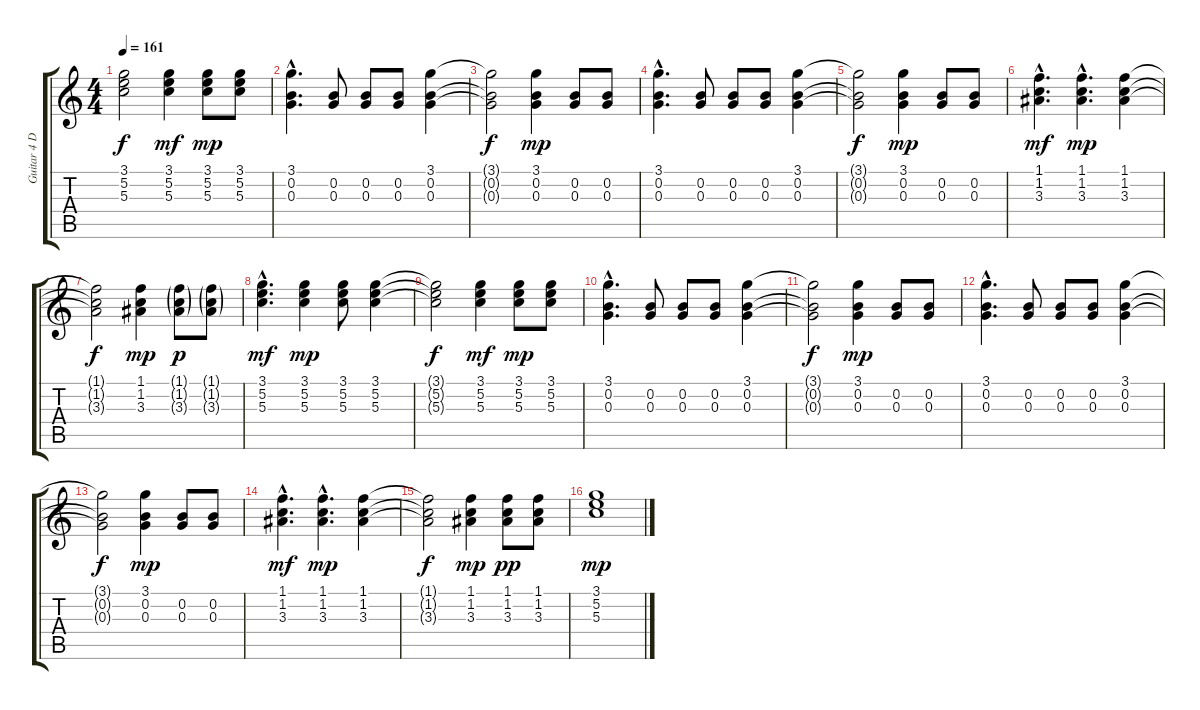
\track ("Guitar 4 Drop D" "Guitar 4 D") {instrument acousticguitarsteel}
\staff {score tabs}
\tuning (E4 B3 G3 D3 A2 D2) {hide}
\ts (4 4)
\tempo 161
\clef g2
\ks c
(3.1{t} 5.2{t} 5.3{t}).2{dy f} (3.1 5.2 5.3).4{dy mf} (3.1 5.2 5.3).8{dy mp} (3.1 5.2 5.3).8 |
(3.1{hac} 0.2{hac} 0.3{hac}).4{d} (0.2 0.3).8 (0.2 0.3).8 (0.2 0.3).8 (3.1 0.2 0.3).4 |
(3.1{t} 0.2{t} 0.3{t}).2{dy f} (3.1 0.2 0.3).4{dy mp} (0.2 0.3).8 (0.2 0.3).8 |
(3.1{hac} 0.2{hac} 0.3{hac}).4{d} (0.2 0.3).8 (0.2 0.3).8 (0.2 0.3).8 (3.1 0.2 0.3).4 |
(3.1{t} 0.2{t} 0.3{t}).2{dy f} (3.1 0.2 0.3).4{dy mp} (0.2 0.3).8 (0.2 0.3).8 |
(1.1{hac} 1.2{hac} 3.3{hac}).4{d dy mf} (1.1{hac} 1.2{hac} 3.3{hac}).4{d dy mp} (1.1 1.2 3.3).4 |
(1.1{t} 1.2{t} 3.3{t}).2{dy f} (1.1 1.2 3.3).4{dy mp} (1.1{g} 1.2{g} 3.3{g}).8{dy p} (1.1{g} 1.2{g} 3.3{g}).8 |
(3.1{hac} 5.2{hac} 5.3{hac}).4{d dy mf} (3.1 5.2 5.3).4{dy mp} (3.1 5.2 5.3).8 (3.1 5.2 5.3).4 |
(3.1{t} 5.2{t} 5.3{t}).2{dy f} (3.1 5.2 5.3).4{dy mf} (3.1 5.2 5.3).8{dy mp} (3.1 5.2 5.3).8 |
(3.1{hac} 0.2{hac} 0.3{hac}).4{d} (0.2 0.3).8 (0.2 0.3).8 (0.2 0.3).8 (3.1 0.2 0.3).4 |
(3.1{t} 0.2{t} 0.3{t}).2{dy f} (3.1 0.2 0.3).4{dy mp} (0.2 0.3).8 (0.2 0.3).8 |
(3.1{hac} 0.2{hac} 0.3{hac}).4{d} (0.2 0.3).8 (0.2 0.3).8 (0.2 0.3).8 (3.1 0.2 0.3).4 |
(3.1{t} 0.2{t} 0.3{t}).2{dy f} (3.1 0.2 0.3).4{dy mp} (0.2 0.3).8 (0.2 0.3).8 |
(1.1{hac} 1.2{hac} 3.3{hac}).4{d dy mf} (1.1{hac} 1.2{hac} 3.3{hac}).4{d dy mp} (1.1 1.2 3.3).4 |
(1.1{t} 1.2{t} 3.3{t}).2{dy f} (1.1 1.2 3.3).4{dy mp} (1.1 1.2 3.3).8{dy pp} (1.1 1.2 3.3).8 |
(3.1 5.2 5.3).1{dy mp}
